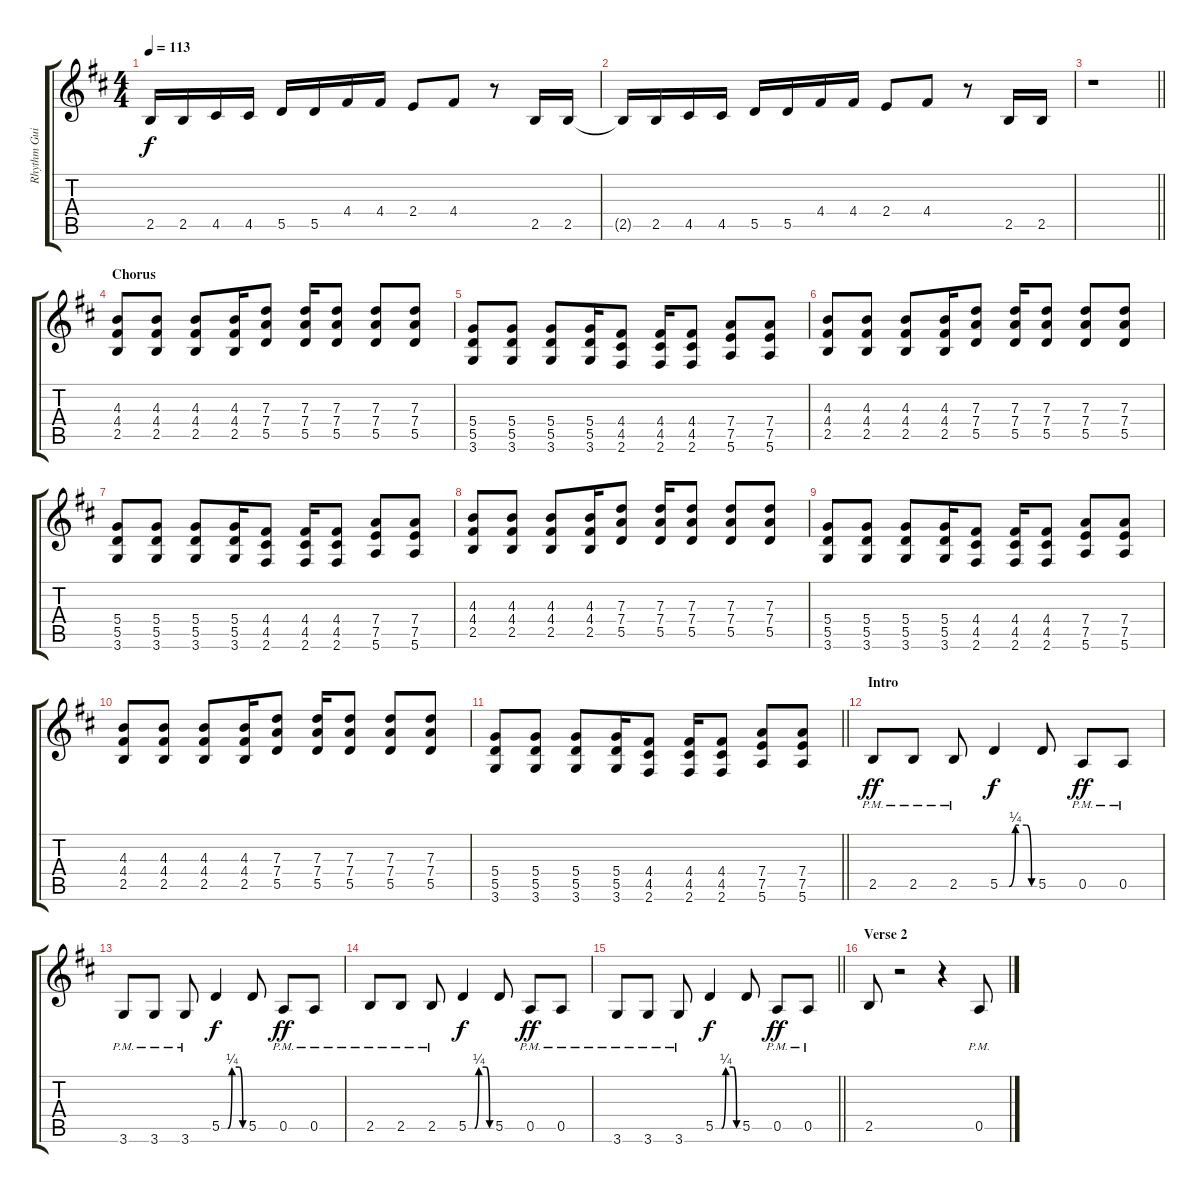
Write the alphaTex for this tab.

\track ("Rhythm Guitar" "Rhythm Gui") {instrument overdrivenguitar}
\staff {score tabs}
\tuning (E4 B3 G3 D3 A2 E2) {hide}
\ts (4 4)
\tempo 113
\clef g2
\ks d
2.5{t}.16{dy f} 2.5.16 4.5.16 4.5.16 5.5.16 5.5.16 4.4.16 4.4.16 2.4.8 4.4.8 r.8 2.5.16 2.5.16 |
2.5{t}.16 2.5.16 4.5.16 4.5.16 5.5.16 5.5.16 4.4.16 4.4.16 2.4.8 4.4.8 r.8 2.5.16 2.5.16 |
\barLineRight lightlight
r.1 |
\section ("" "Chorus")
(4.3 4.4 2.5).8 (4.3 4.4 2.5).8 (4.3 4.4 2.5).8 (4.3 4.4 2.5).16 (7.3 7.4 5.5).8 (7.3 7.4 5.5).16 (7.3 7.4 5.5).8 (7.3 7.4 5.5).8 (7.3 7.4 5.5).8 |
(5.4 5.5 3.6).8 (5.4 5.5 3.6).8 (5.4 5.5 3.6).8 (5.4 5.5 3.6).16 (4.4 4.5 2.6).8 (4.4 4.5 2.6).16 (4.4 4.5 2.6).8 (7.4 7.5 5.6).8 (7.4 7.5 5.6).8 |
(4.3 4.4 2.5).8 (4.3 4.4 2.5).8 (4.3 4.4 2.5).8 (4.3 4.4 2.5).16 (7.3 7.4 5.5).8 (7.3 7.4 5.5).16 (7.3 7.4 5.5).8 (7.3 7.4 5.5).8 (7.3 7.4 5.5).8 |
(5.4 5.5 3.6).8 (5.4 5.5 3.6).8 (5.4 5.5 3.6).8 (5.4 5.5 3.6).16 (4.4 4.5 2.6).8 (4.4 4.5 2.6).16 (4.4 4.5 2.6).8 (7.4 7.5 5.6).8 (7.4 7.5 5.6).8 |
(4.3 4.4 2.5).8 (4.3 4.4 2.5).8 (4.3 4.4 2.5).8 (4.3 4.4 2.5).16 (7.3 7.4 5.5).8 (7.3 7.4 5.5).16 (7.3 7.4 5.5).8 (7.3 7.4 5.5).8 (7.3 7.4 5.5).8 |
(5.4 5.5 3.6).8 (5.4 5.5 3.6).8 (5.4 5.5 3.6).8 (5.4 5.5 3.6).16 (4.4 4.5 2.6).8 (4.4 4.5 2.6).16 (4.4 4.5 2.6).8 (7.4 7.5 5.6).8 (7.4 7.5 5.6).8 |
(4.3 4.4 2.5).8 (4.3 4.4 2.5).8 (4.3 4.4 2.5).8 (4.3 4.4 2.5).16 (7.3 7.4 5.5).8 (7.3 7.4 5.5).16 (7.3 7.4 5.5).8 (7.3 7.4 5.5).8 (7.3 7.4 5.5).8 |
\barLineRight lightlight
(5.4 5.5 3.6).8 (5.4 5.5 3.6).8 (5.4 5.5 3.6).8 (5.4 5.5 3.6).16 (4.4 4.5 2.6).8 (4.4 4.5 2.6).16 (4.4 4.5 2.6).8 (7.4 7.5 5.6).8 (7.4 7.5 5.6).8 |
\section ("" "Intro")
2.5{pm}.8{dy ff} 2.5{pm}.8 2.5{pm}.8 5.5{be (custom 0 0 16 0 27 1 46 1 55 0 60 0)}.4{dy f} 5.5.8 0.5{pm}.8{dy ff} 0.5{pm}.8 |
3.6{pm}.8 3.6{pm}.8 3.6{pm}.8 5.5{be (custom 0 0 16 0 27 1 46 1 55 0 60 0)}.4{dy f} 5.5.8 0.5{pm}.8{dy ff} 0.5{pm}.8 |
2.5{pm}.8 2.5{pm}.8 2.5{pm}.8 5.5{be (custom 0 0 16 0 27 1 46 1 55 0 60 0)}.4{dy f} 5.5.8 0.5{pm}.8{dy ff} 0.5{pm}.8 |
\barLineRight lightlight
3.6{pm}.8 3.6{pm}.8 3.6{pm}.8 5.5{be (custom 0 0 16 0 27 1 46 1 55 0 60 0)}.4{dy f} 5.5.8 0.5{pm}.8{dy ff} 0.5{pm}.8 |
\section ("" "Verse 2")
2.5.8 r.2 r.4 0.5{pm}.8
